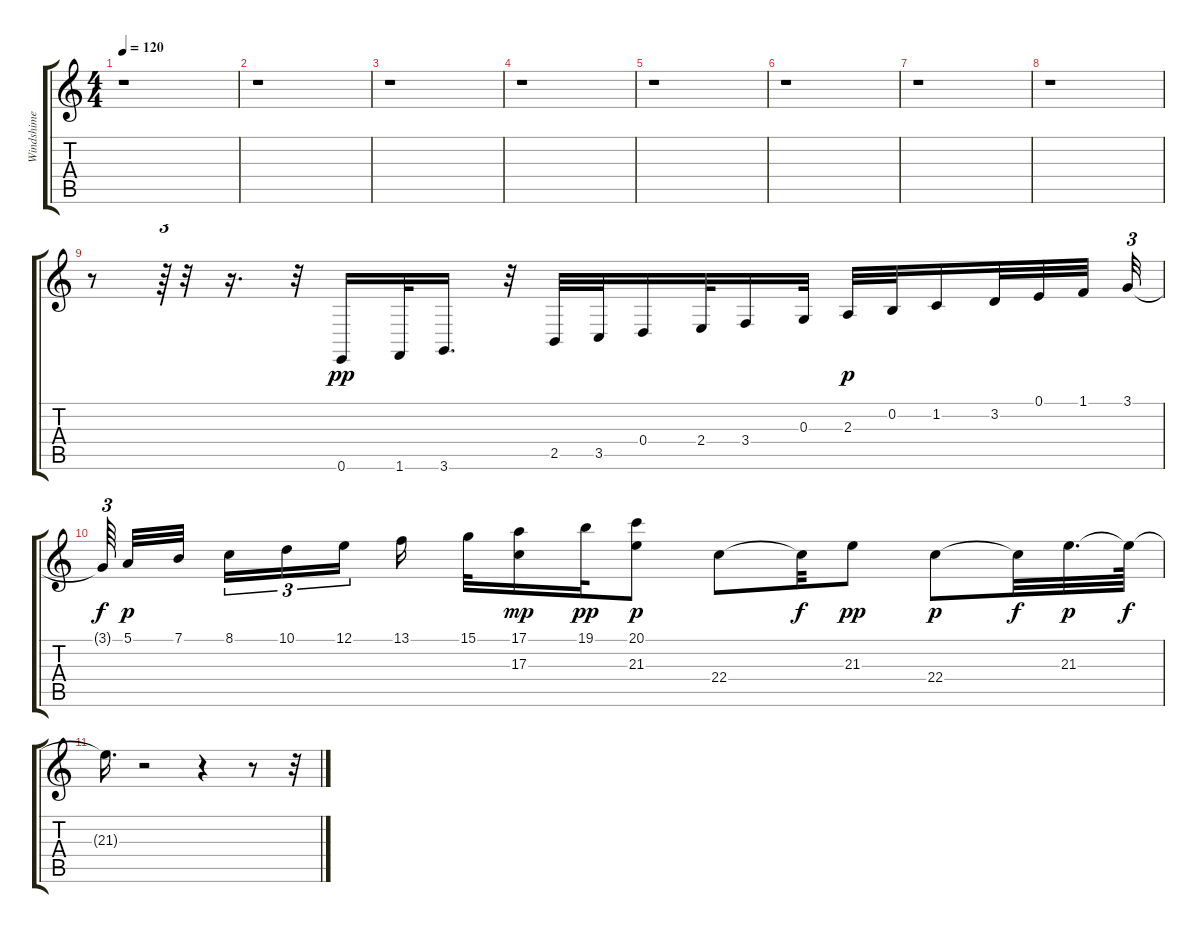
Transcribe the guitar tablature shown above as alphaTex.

\track ("Windshime ıôôåêò âåòğà" "Windshime ") {instrument breathnoise}
\staff {score tabs}
\tuning (E4 B3 G3 D3 A2 E2) {hide}
\ts (4 4)
\tempo 120
\clef g2
\ks c
r.1{dy ppp} |
r.1 |
r.1 |
r.1 |
r.1 |
r.1 |
r.1 |
r.1 |
r.8 r.64{tu (3 2)} r.32 r.16{d} r.32 0.6.16{dy pp} 1.6.32 3.6.16{d} r.32 2.5.32 3.5.32 0.4.16 2.4.32 3.4.16 0.3.32 2.3.32{dy p} 0.2.32 1.2.16 3.2.32 0.1.32 1.1.32{beam splitsecondary} 3.1.32{tu (3 2)} |
3.1{t}.64{tu (3 2) dy f beam splitsecondary} 5.1.32{dy p} 7.1.32{beam splitsecondary} 8.1.16{tu (3 2)} 10.1.16{tu (3 2)} 12.1.16{tu (3 2) beam splitsecondary} 13.1.16 15.1.32 (17.1 17.3).16{dy mp} 19.1.32{dy pp} (20.1 21.3).8{dy p} 22.4.8 22.4{t}.32{dy f} 21.3.8{dy pp} 22.4.8{dy p} 22.4{t}.32{dy f} 21.3.32{d dy p} 21.3{t}.64{dy f} |
21.3{t}.16{d} r.2 r.4 r.8 r.32
